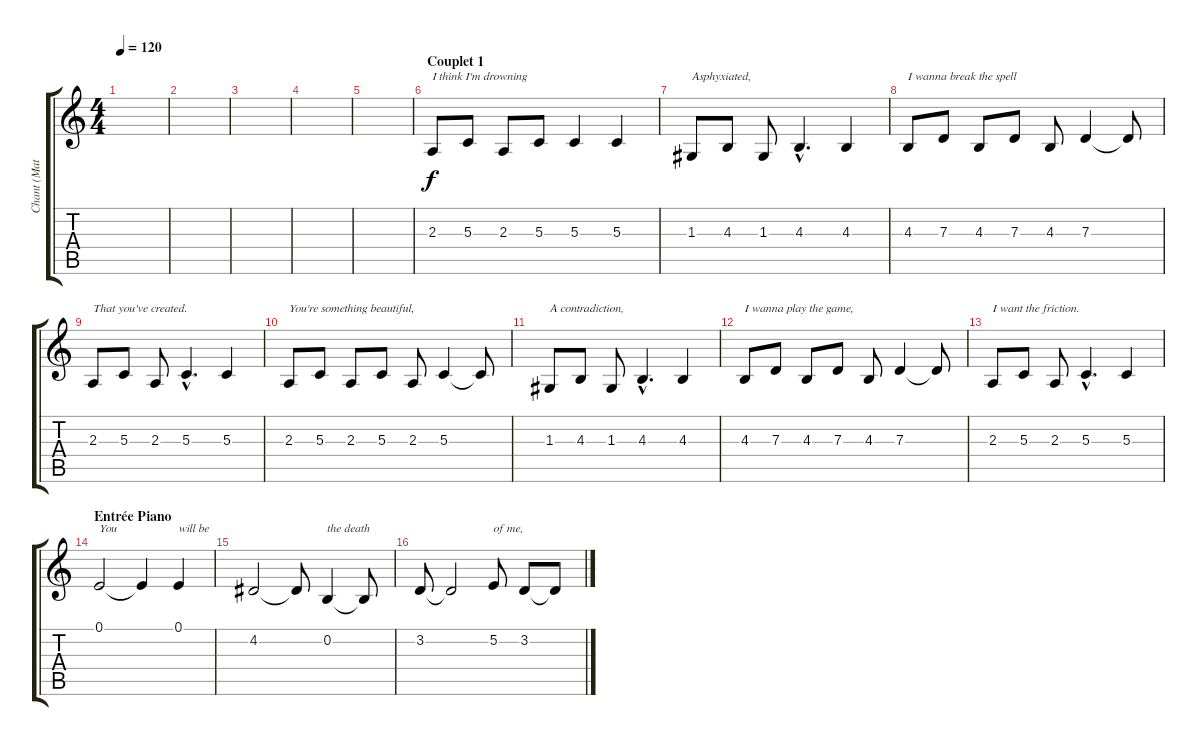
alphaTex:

\track ("Chant (Matthew Bellamy)" "Chant (Mat") {instrument brasssection}
\staff {score tabs}
\tuning (E4 B3 G3 D3 A2 E2) {hide}
\ts (4 4)
\tempo 120
\clef g2
\ks c
|
|
|
|
|
\section ("" "Couplet 1")
2.3.8{txt "I think I'm drowning"} 5.3.8 2.3.8 5.3.8 5.3.4 5.3.4 |
1.3.8{txt "Asphyxiated,"} 4.3.8 1.3.8 4.3{hac}.4{d} 4.3.4 |
4.3.8{txt "I wanna break the spell"} 7.3.8 4.3.8 7.3.8 4.3.8 7.3.4 7.3{t}.8 |
2.3.8{txt "That you've created."} 5.3.8 2.3.8 5.3{hac}.4{d} 5.3.4 |
2.3.8{txt "You're something beautiful,"} 5.3.8 2.3.8 5.3.8 2.3.8 5.3.4 5.3{t}.8 |
1.3.8{txt "A contradiction,"} 4.3.8 1.3.8 4.3{hac}.4{d} 4.3.4 |
4.3.8{txt "I wanna play the game,"} 7.3.8 4.3.8 7.3.8 4.3.8 7.3.4 7.3{t}.8 |
2.3.8{txt "I want the friction."} 5.3.8 2.3.8 5.3{hac}.4{d} 5.3.4 |
\section ("" "Entrée Piano")
0.1.2{txt "You"} 0.1{t}.4 0.1.4{txt "will be "} |
4.2.2 4.2{t}.8 0.2.4{txt "the death "} 0.2{t}.8 |
3.2.8 3.2{t}.2 5.2.8{txt "of me,"} 3.2.8 3.2{t}.8
